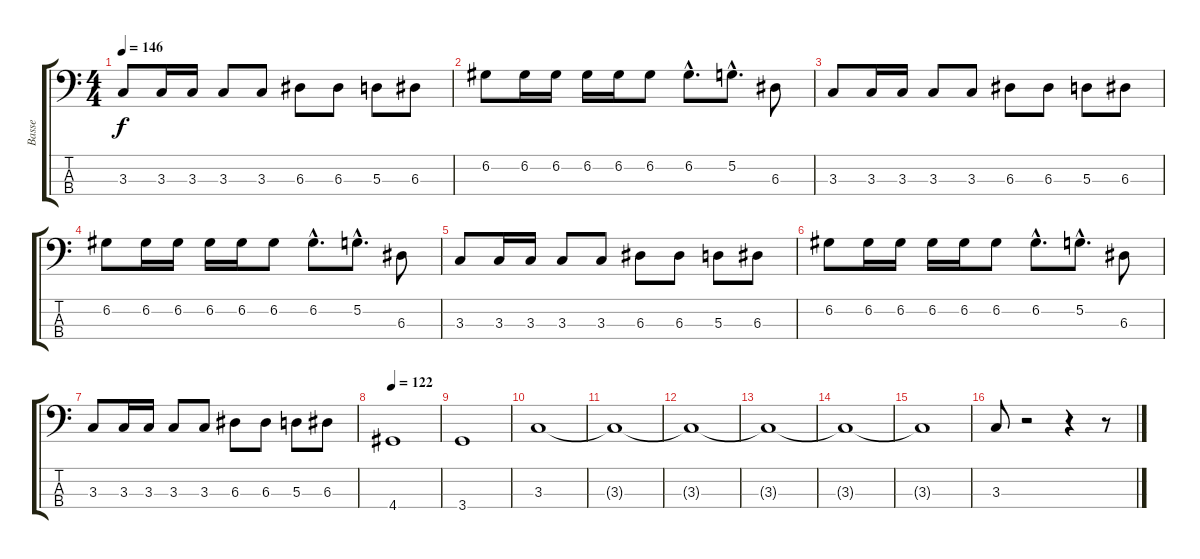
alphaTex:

\track ("Basse" "Basse") {instrument electricbasspick}
\staff {score tabs}
\tuning (G2 D2 A1 E1) {hide}
\ts (4 4)
\tempo 146
\clef f4
\ks c
3.3.8{dy f} 3.3.16 3.3.16 3.3.8 3.3.8 6.3.8 6.3.8 5.3.8 6.3.8 |
6.2.8 6.2.16 6.2.16 6.2.16 6.2.16 6.2.8 6.2{hac}.8{d} 5.2{hac}.8{d} 6.3.8 |
3.3.8 3.3.16 3.3.16 3.3.8 3.3.8 6.3.8 6.3.8 5.3.8 6.3.8 |
6.2.8 6.2.16 6.2.16 6.2.16 6.2.16 6.2.8 6.2{hac}.8{d} 5.2{hac}.8{d} 6.3.8 |
3.3.8 3.3.16 3.3.16 3.3.8 3.3.8 6.3.8 6.3.8 5.3.8 6.3.8 |
6.2.8 6.2.16 6.2.16 6.2.16 6.2.16 6.2.8 6.2{hac}.8{d} 5.2{hac}.8{d} 6.3.8 |
3.3.8 3.3.16 3.3.16 3.3.8 3.3.8 6.3.8 6.3.8 5.3.8 6.3.8 |
\tempo 122
4.4.1 |
3.4.1 |
3.3.1 |
3.3{t}.1 |
3.3{t}.1 |
3.3{t}.1 |
3.3{t}.1 |
3.3{t}.1 |
3.3.8 r.2 r.4 r.8
